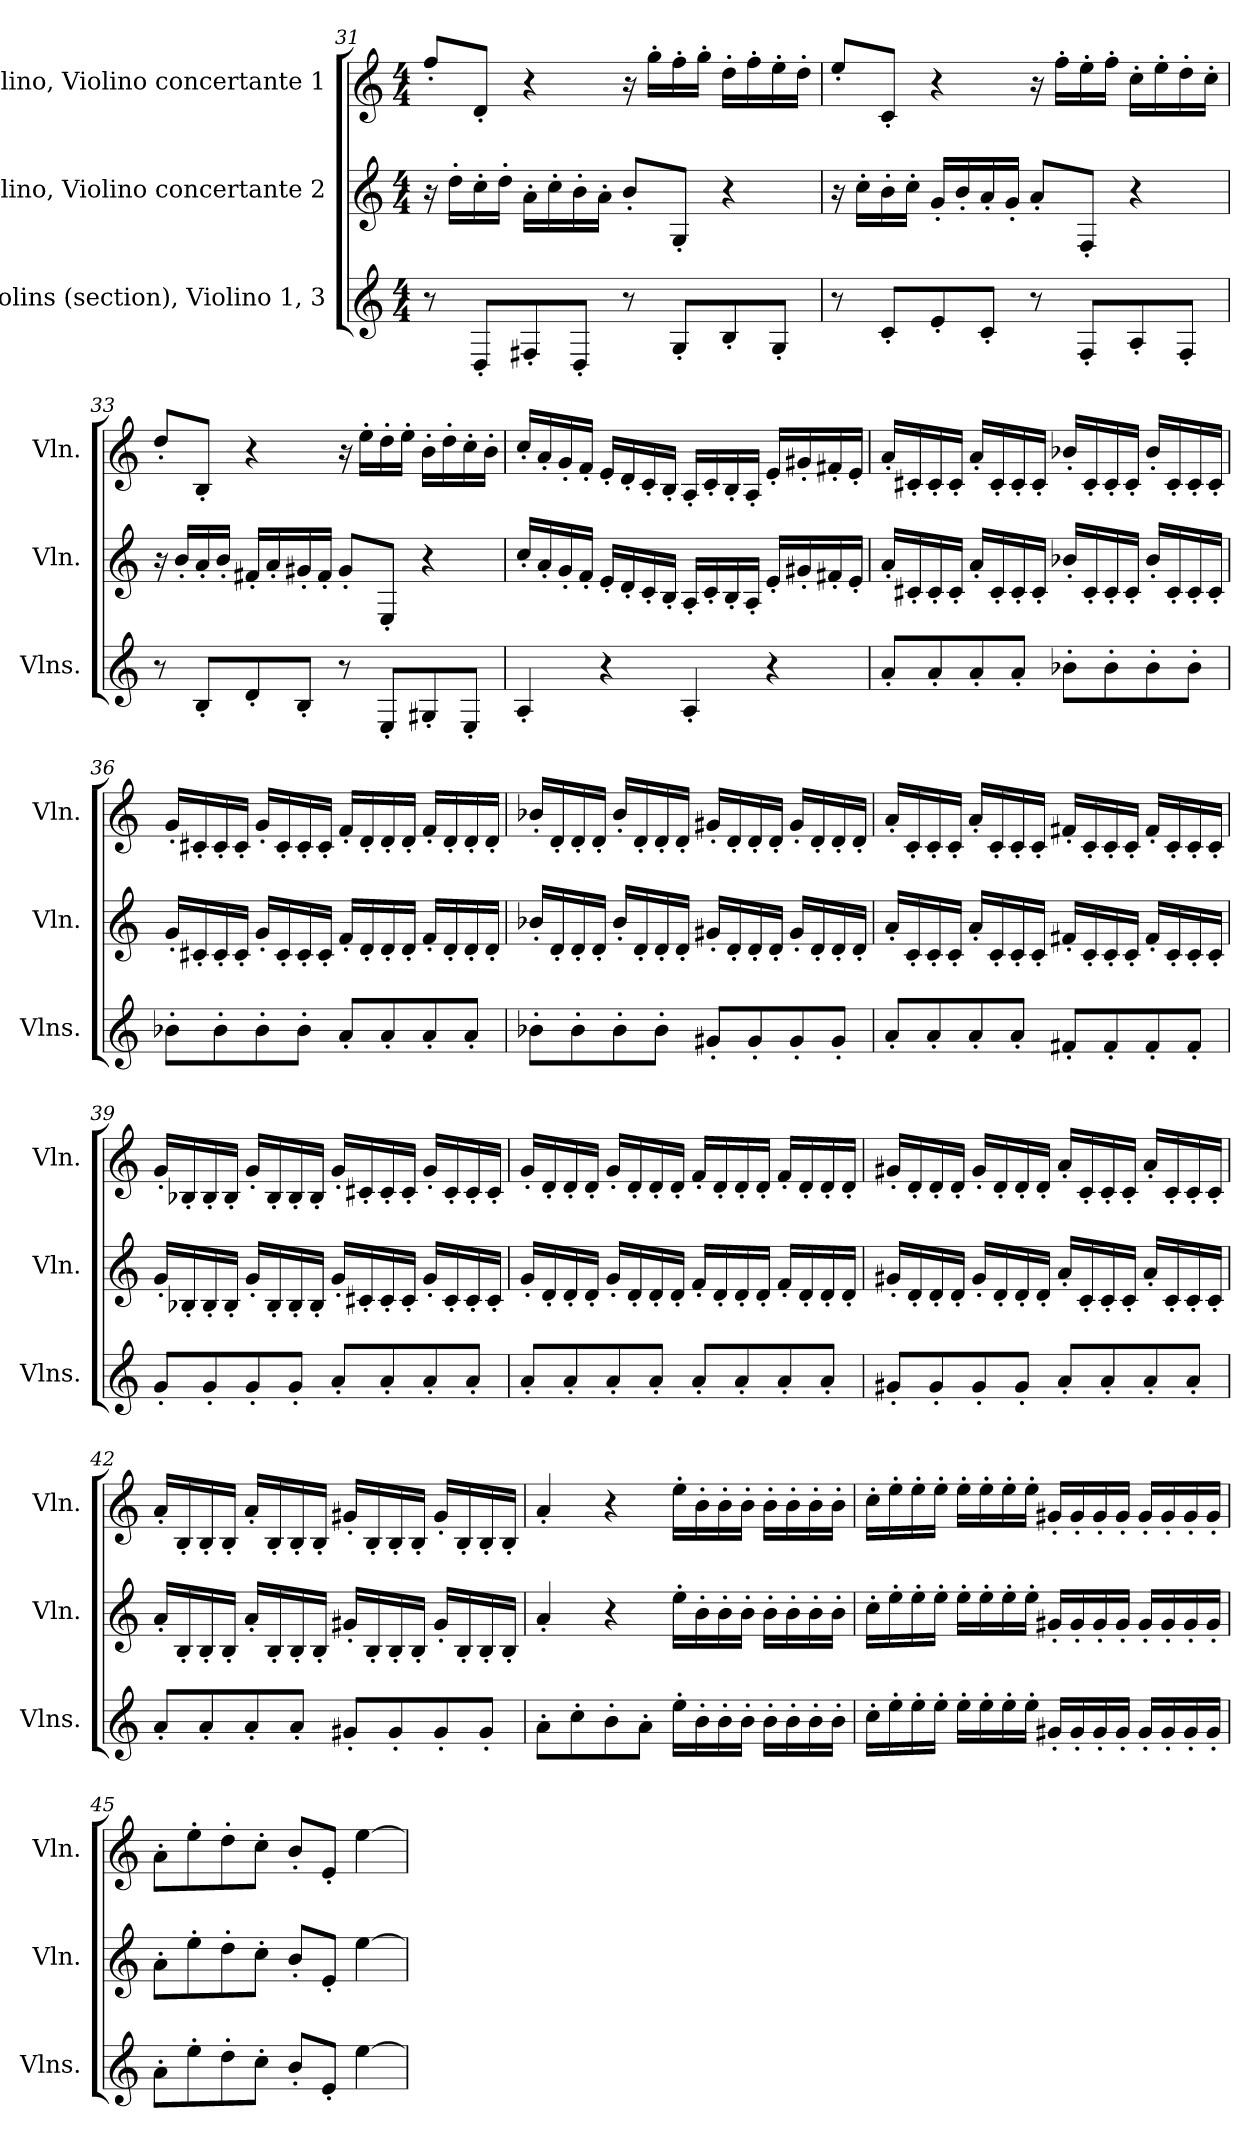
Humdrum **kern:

**kern	**kern	**kern
*part3	*part2	*part1
*staff3	*staff2	*staff1
*I"Violins (section), Violino 1, 3	*I"Violino, Violino concertante 2	*I"Violino, Violino concertante 1
*I'Vlns.	*I'Vln.	*I'Vln.
!!LO:PB:g=z
*clefG2	*clefG2	*clefG2
*k[]	*k[]	*k[]
*M4/4	*M4/4	*M4/4
=31	=31	=31
8r	16r	8ff'/L
.	16dd'\LL	.
8D'/L	16cc'\	8d'/J
.	16dd'\JJ	.
8F#X'/	16a'\LL	4r
.	16cc'\	.
8D'/J	16b'\	.
.	16a'\JJ	.
8r	8b'/L	16r
.	.	16gg'\LL
8G'/L	8G'/J	16ff'\
.	.	16gg'\JJ
8B'/	4r	16dd'\LL
.	.	16ff'\
8G'/J	.	16ee'\
.	.	16dd'\JJ
=32	=32	=32
8r	16r	8ee'/L
.	16cc'\LL	.
8c'/L	16b'\	8c'/J
.	16cc'\JJ	.
8e'/	16g'/LL	4r
.	16b'/	.
8c'/J	16a'/	.
.	16g'/JJ	.
8r	8a'/L	16r
.	.	16ff'\LL
8F'/L	8F'/J	16ee'\
.	.	16ff'\JJ
8A'/	4r	16cc'\LL
.	.	16ee'\
8F'/J	.	16dd'\
.	.	16cc'\JJ
!!LO:LB:g=z
=33	=33	=33
8r	16r	8dd'/L
.	16b'/LL	.
8B'/L	16a'/	8B'/J
.	16b'/JJ	.
8d'/	16f#X'/LL	4r
.	16a'/	.
8B'/J	16g#X'/	.
.	16f#'/JJ	.
8r	8g#'/L	16r
.	.	16ee'\LL
8E'/L	8E'/J	16dd'\
.	.	16ee'\JJ
8G#X'/	4r	16b'\LL
.	.	16dd'\
8E'/J	.	16cc'\
.	.	16b'\JJ
=34	=34	=34
4A'/	16cc'/LL	16cc'/LL
.	16a'/	16a'/
.	16g'/	16g'/
.	16f'/JJ	16f'/JJ
4r	16e'/LL	16e'/LL
.	16d'/	16d'/
.	16c'/	16c'/
.	16B'/JJ	16B'/JJ
4A'/	16A'/LL	16A'/LL
.	16c'/	16c'/
.	16B'/	16B'/
.	16A'/JJ	16A'/JJ
4r	16e'/LL	16e'/LL
.	16g#X'/	16g#X'/
.	16f#X'/	16f#X'/
.	16e'/JJ	16e'/JJ
!!LO:LB:g=z
=35	=35	=35
8a'/L	16a'/LL	16a'/LL
.	16c#X'/	16c#X'/
8a'/	16c#'/	16c#'/
.	16c#'/JJ	16c#'/JJ
8a'/	16a'/LL	16a'/LL
.	16c#'/	16c#'/
8a'/J	16c#'/	16c#'/
.	16c#'/JJ	16c#'/JJ
8b-X'\L	16b-X'/LL	16b-X'/LL
.	16c#'/	16c#'/
8b-'\	16c#'/	16c#'/
.	16c#'/JJ	16c#'/JJ
8b-'\	16b-'/LL	16b-'/LL
.	16c#'/	16c#'/
8b-'\J	16c#'/	16c#'/
.	16c#'/JJ	16c#'/JJ
=36	=36	=36
8b-X'\L	16g'/LL	16g'/LL
.	16c#X'/	16c#X'/
8b-'\	16c#'/	16c#'/
.	16c#'/JJ	16c#'/JJ
8b-'\	16g'/LL	16g'/LL
.	16c#'/	16c#'/
8b-'\J	16c#'/	16c#'/
.	16c#'/JJ	16c#'/JJ
8a'/L	16f'/LL	16f'/LL
.	16d'/	16d'/
8a'/	16d'/	16d'/
.	16d'/JJ	16d'/JJ
8a'/	16f'/LL	16f'/LL
.	16d'/	16d'/
8a'/J	16d'/	16d'/
.	16d'/JJ	16d'/JJ
!!LO:LB:g=z
=37	=37	=37
8b-X'\L	16b-X'/LL	16b-X'/LL
.	16d'/	16d'/
8b-'\	16d'/	16d'/
.	16d'/JJ	16d'/JJ
8b-'\	16b-'/LL	16b-'/LL
.	16d'/	16d'/
8b-'\J	16d'/	16d'/
.	16d'/JJ	16d'/JJ
8g#X'/L	16g#X'/LL	16g#X'/LL
.	16d'/	16d'/
8g#'/	16d'/	16d'/
.	16d'/JJ	16d'/JJ
8g#'/	16g#'/LL	16g#'/LL
.	16d'/	16d'/
8g#'/J	16d'/	16d'/
.	16d'/JJ	16d'/JJ
=38	=38	=38
8a'/L	16a'/LL	16a'/LL
.	16c'/	16c'/
8a'/	16c'/	16c'/
.	16c'/JJ	16c'/JJ
8a'/	16a'/LL	16a'/LL
.	16c'/	16c'/
8a'/J	16c'/	16c'/
.	16c'/JJ	16c'/JJ
8f#X'/L	16f#X'/LL	16f#X'/LL
.	16c'/	16c'/
8f#'/	16c'/	16c'/
.	16c'/JJ	16c'/JJ
8f#'/	16f#'/LL	16f#'/LL
.	16c'/	16c'/
8f#'/J	16c'/	16c'/
.	16c'/JJ	16c'/JJ
!!LO:LB:g=z
=39	=39	=39
8g'/L	16g'/LL	16g'/LL
.	16B-X'/	16B-X'/
8g'/	16B-'/	16B-'/
.	16B-'/JJ	16B-'/JJ
8g'/	16g'/LL	16g'/LL
.	16B-'/	16B-'/
8g'/J	16B-'/	16B-'/
.	16B-'/JJ	16B-'/JJ
8a'/L	16g'/LL	16g'/LL
.	16c#X'/	16c#X'/
8a'/	16c#'/	16c#'/
.	16c#'/JJ	16c#'/JJ
8a'/	16g'/LL	16g'/LL
.	16c#'/	16c#'/
8a'/J	16c#'/	16c#'/
.	16c#'/JJ	16c#'/JJ
=40	=40	=40
8a'/L	16g'/LL	16g'/LL
.	16d'/	16d'/
8a'/	16d'/	16d'/
.	16d'/JJ	16d'/JJ
8a'/	16g'/LL	16g'/LL
.	16d'/	16d'/
8a'/J	16d'/	16d'/
.	16d'/JJ	16d'/JJ
8a'/L	16f'/LL	16f'/LL
.	16d'/	16d'/
8a'/	16d'/	16d'/
.	16d'/JJ	16d'/JJ
8a'/	16f'/LL	16f'/LL
.	16d'/	16d'/
8a'/J	16d'/	16d'/
.	16d'/JJ	16d'/JJ
!!LO:PB:g=z
=41	=41	=41
8g#X'/L	16g#X'/LL	16g#X'/LL
.	16d'/	16d'/
8g#'/	16d'/	16d'/
.	16d'/JJ	16d'/JJ
8g#'/	16g#'/LL	16g#'/LL
.	16d'/	16d'/
8g#'/J	16d'/	16d'/
.	16d'/JJ	16d'/JJ
8a'/L	16a'/LL	16a'/LL
.	16c'/	16c'/
8a'/	16c'/	16c'/
.	16c'/JJ	16c'/JJ
8a'/	16a'/LL	16a'/LL
.	16c'/	16c'/
8a'/J	16c'/	16c'/
.	16c'/JJ	16c'/JJ
=42	=42	=42
8a'/L	16a'/LL	16a'/LL
.	16B'/	16B'/
8a'/	16B'/	16B'/
.	16B'/JJ	16B'/JJ
8a'/	16a'/LL	16a'/LL
.	16B'/	16B'/
8a'/J	16B'/	16B'/
.	16B'/JJ	16B'/JJ
8g#X'/L	16g#X'/LL	16g#X'/LL
.	16B'/	16B'/
8g#'/	16B'/	16B'/
.	16B'/JJ	16B'/JJ
8g#'/	16g#'/LL	16g#'/LL
.	16B'/	16B'/
8g#'/J	16B'/	16B'/
.	16B'/JJ	16B'/JJ
!!LO:LB:g=z
=43	=43	=43
8a'\L	4a'/	4a'/
8cc'\	.	.
8b'\	4r	4r
8a'\J	.	.
16ee'\LL	16ee'\LL	16ee'\LL
16b'\	16b'\	16b'\
16b'\	16b'\	16b'\
16b'\JJ	16b'\JJ	16b'\JJ
16b'\LL	16b'\LL	16b'\LL
16b'\	16b'\	16b'\
16b'\	16b'\	16b'\
16b'\JJ	16b'\JJ	16b'\JJ
=44	=44	=44
16cc'\LL	16cc'\LL	16cc'\LL
16ee'\	16ee'\	16ee'\
16ee'\	16ee'\	16ee'\
16ee'\JJ	16ee'\JJ	16ee'\JJ
16ee'\LL	16ee'\LL	16ee'\LL
16ee'\	16ee'\	16ee'\
16ee'\	16ee'\	16ee'\
16ee'\JJ	16ee'\JJ	16ee'\JJ
16g#X'/LL	16g#X'/LL	16g#X'/LL
16g#'/	16g#'/	16g#'/
16g#'/	16g#'/	16g#'/
16g#'/JJ	16g#'/JJ	16g#'/JJ
16g#'/LL	16g#'/LL	16g#'/LL
16g#'/	16g#'/	16g#'/
16g#'/	16g#'/	16g#'/
16g#'/JJ	16g#'/JJ	16g#'/JJ
=45	=45	=45
8a'\L	8a'\L	8a'\L
8ee'\	8ee'\	8ee'\
8dd'\	8dd'\	8dd'\
8cc'\J	8cc'\J	8cc'\J
8b'/L	8b'/L	8b'/L
8e'/J	8e'/J	8e'/J
[4ee\	[4ee\	[4ee\
=	=	=
*-	*-	*-
